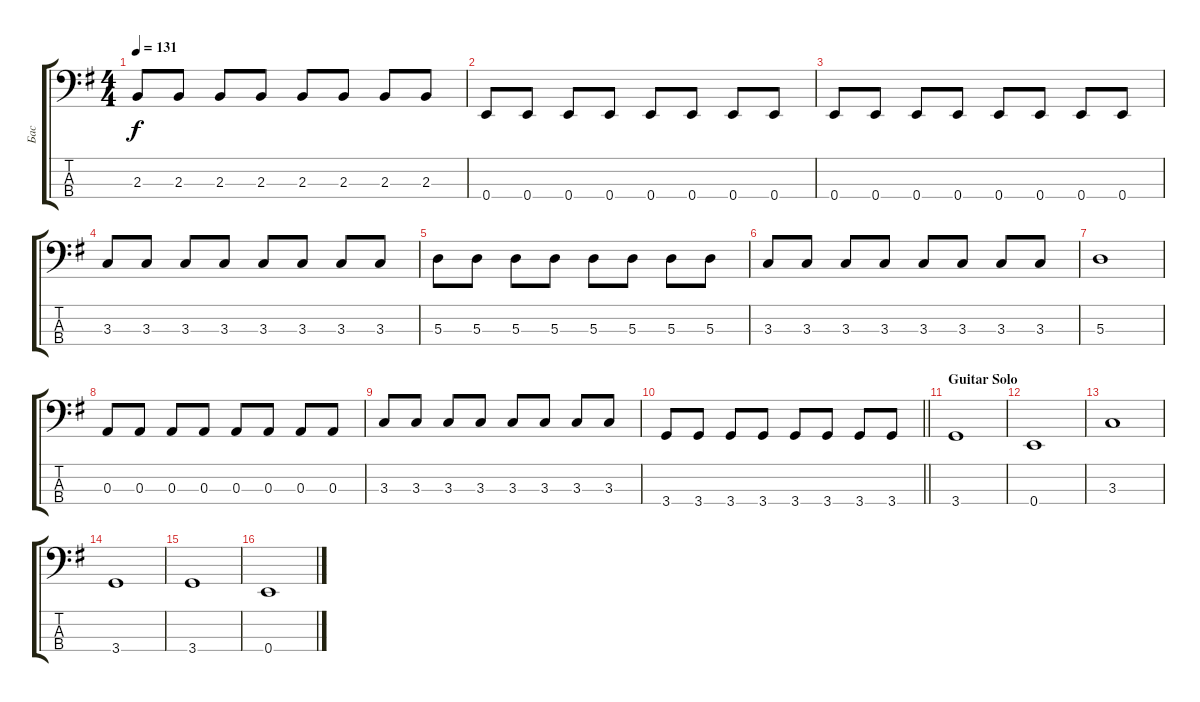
\track ("Бас" "Бас") {instrument electricbassfinger}
\staff {score tabs}
\tuning (G2 D2 A1 E1) {hide}
\ts (4 4)
\tempo 131
\clef f4
\ks eminor
2.3.8{dy f} 2.3.8 2.3.8 2.3.8 2.3.8 2.3.8 2.3.8 2.3.8 |
0.4.8 0.4.8 0.4.8 0.4.8 0.4.8 0.4.8 0.4.8 0.4.8 |
0.4.8 0.4.8 0.4.8 0.4.8 0.4.8 0.4.8 0.4.8 0.4.8 |
3.3.8 3.3.8 3.3.8 3.3.8 3.3.8 3.3.8 3.3.8 3.3.8 |
5.3.8 5.3.8 5.3.8 5.3.8 5.3.8 5.3.8 5.3.8 5.3.8 |
3.3.8 3.3.8 3.3.8 3.3.8 3.3.8 3.3.8 3.3.8 3.3.8 |
5.3.1 |
0.3.8 0.3.8 0.3.8 0.3.8 0.3.8 0.3.8 0.3.8 0.3.8 |
3.3.8 3.3.8 3.3.8 3.3.8 3.3.8 3.3.8 3.3.8 3.3.8 |
\barLineRight lightlight
3.4.8 3.4.8 3.4.8 3.4.8 3.4.8 3.4.8 3.4.8 3.4.8 |
\section ("" "Guitar Solo")
3.4.1 |
0.4.1 |
3.3.1 |
3.4.1 |
3.4.1 |
0.4.1
